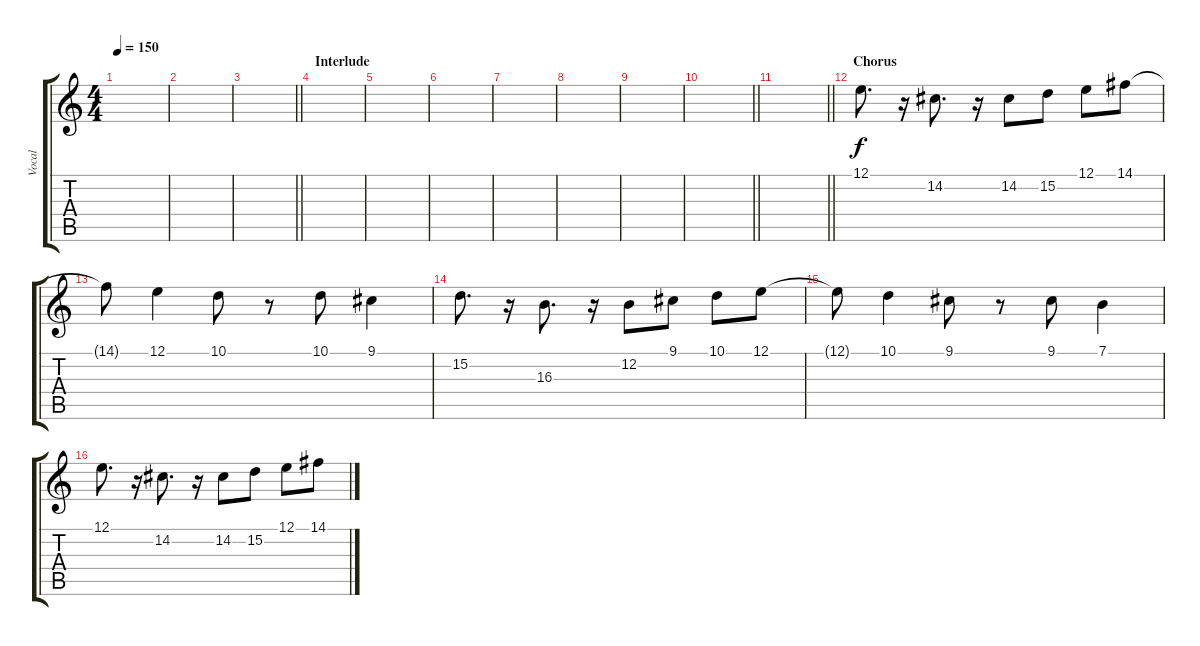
\track ("Vocal" "Vocal") {instrument oboe}
\staff {score tabs}
\tuning (E4 B3 G3 D3 A2 E2) {hide}
\ts (4 4)
\tempo 150
\clef g2
\ks c
|
|
\barLineRight lightlight
|
\section ("" "Interlude")
|
|
|
|
|
|
\barLineRight lightlight
|
\barLineRight lightlight
|
\section ("" "Chorus")
12.1.8{d} r.16 14.2.8{d} r.16 14.2.8 15.2.8 12.1.8 14.1.8 |
14.1{t}.8 12.1.4 10.1.8 r.8 10.1.8 9.1.4 |
15.2.8{d} r.16 16.3.8{d} r.16 12.2.8 9.1.8 10.1.8 12.1.8 |
12.1{t}.8 10.1.4 9.1.8 r.8 9.1.8 7.1.4 |
12.1.8{d} r.16 14.2.8{d} r.16 14.2.8 15.2.8 12.1.8 14.1.8
